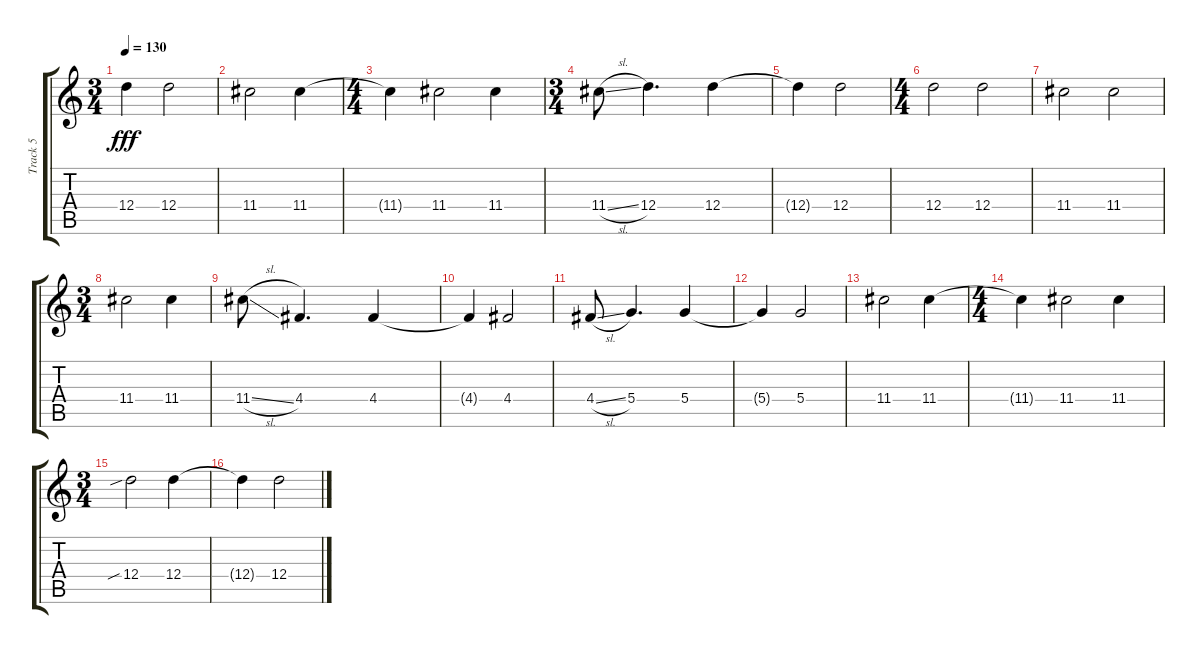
\track ("Track 5" "Track 5") {instrument electricguitarclean}
\staff {score tabs}
\tuning (E4 B3 G3 D3 A2 E2) {hide}
\ts (3 4)
\tempo 130
\clef g2
\ks c
12.4{t}.4{dy fff} 12.4.2 |
11.4.2 11.4.4 |
\ts (4 4)
11.4{t}.4 11.4.2 11.4.4 |
\ts (3 4)
11.4{sl}.8 12.4.4{d} 12.4.4 |
12.4{t}.4 12.4.2 |
\ts (4 4)
12.4.2 12.4.2 |
11.4.2 11.4.2 |
\ts (3 4)
11.4.2 11.4.4 |
11.4{sl}.8 4.4.4{d} 4.4.4 |
4.4{t}.4 4.4.2 |
4.4{sl}.8 5.4.4{d} 5.4.4 |
5.4{t}.4 5.4.2 |
11.4.2 11.4.4 |
\ts (4 4)
11.4{t}.4 11.4.2 11.4.4 |
\ts (3 4)
12.4{sib}.2 12.4.4 |
12.4{t}.4 12.4.2
